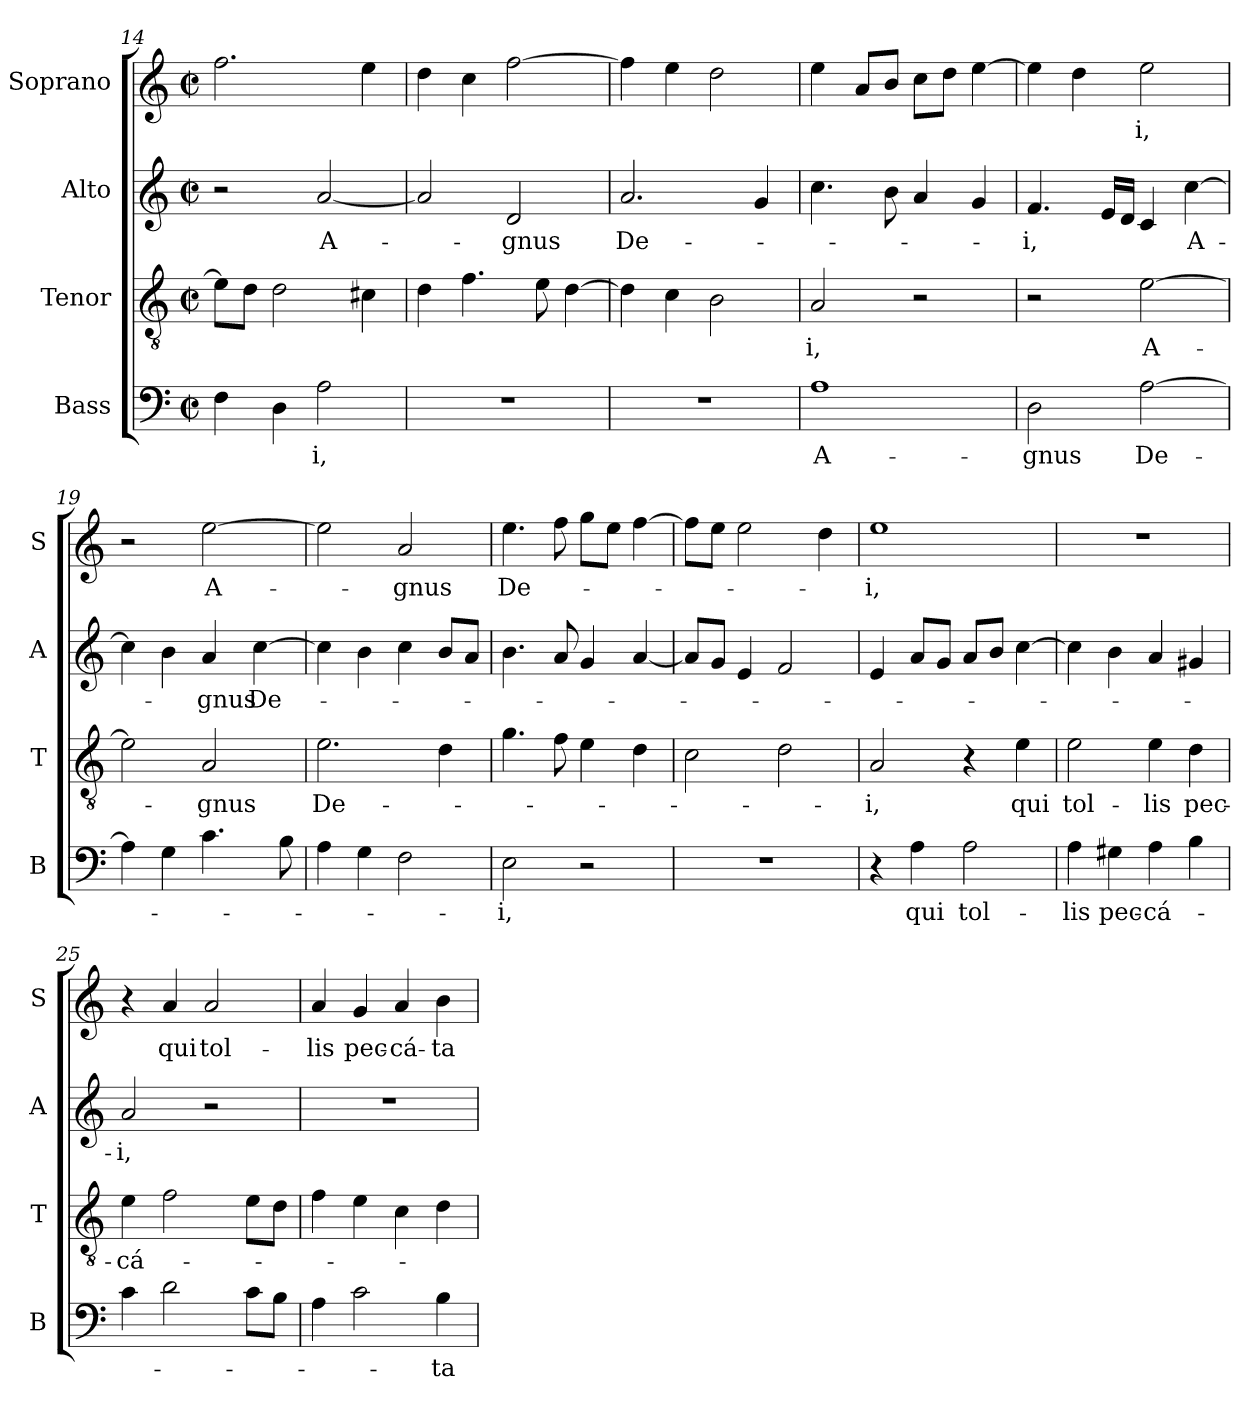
**kern	**text	**kern	**text	**kern	**text	**kern	**text
*part4	*part4	*part3	*part3	*part2	*part2	*part1	*part1
*staff4	*staff4	*staff3	*staff3	*staff2	*staff2	*staff1	*staff1
*I"Bass	*	*I"Tenor	*	*I"Alto	*	*I"Soprano	*
*I'B	*	*I'T	*	*I'A	*	*I'S	*
*clefF4	*	*clefGv2	*	*clefG2	*	*clefG2	*
*k[]	*	*k[]	*	*k[]	*	*k[]	*
*a:	*	*a:	*	*a:	*	*a:	*
*M2/2	*	*M2/2	*	*M2/2	*	*M2/2	*
*met(c|)	*	*met(c|)	*	*met(c|)	*	*met(c|)	*
=14	=14	=14	=14	=14	=14	=14	=14
4F\	.	8e\L]	.	2r	.	2.ff\	.
.	.	8d\J	.	.	.	.	.
4D\	.	2d\	.	.	.	.	.
!	!LO:LY:b	!	!	!	!LO:LY:b	!	!
2A\	-i,	.	.	[2a/	A-	.	.
.	.	4c#X\	.	.	.	4ee\	.
=15	=15	=15	=15	=15	=15	=15	=15
1r	.	4d\	.	2a/]	.	4dd\	.
.	.	4.f\	.	.	.	4cc\	.
!	!	!	!	!	!LO:LY:b	!	!
.	.	.	.	2d/	-gnus	[2ff\	.
.	.	8e\	.	.	.	.	.
.	.	[4d\	.	.	.	.	.
=16	=16	=16	=16	=16	=16	=16	=16
!	!	!	!	!	!LO:LY:b	!	!
1r	.	4d\]	.	2.a/	De-	4ff\]	.
.	.	4c\	.	.	.	4ee\	.
.	.	2B\	.	.	.	2dd\	.
.	.	.	.	4g/	.	.	.
=17	=17	=17	=17	=17	=17	=17	=17
!	!LO:LY:b	!	!LO:LY:b	!	!	!	!
1A	A-	2A/	-i,	4.cc\	.	4ee\	.
.	.	.	.	.	.	8a/L	.
.	.	.	.	8b\	.	8b/J	.
.	.	2r	.	4a/	.	8cc\L	.
.	.	.	.	.	.	8dd\J	.
.	.	.	.	4g/	.	[4ee\	.
=18	=18	=18	=18	=18	=18	=18	=18
!	!LO:LY:b	!	!	!	!LO:LY:b	!	!
2D\	-gnus	2r	.	4.f/	-i,	4ee\]	.
.	.	.	.	.	.	4dd\	.
.	.	.	.	16e/LL	.	.	.
.	.	.	.	16d/JJ	.	.	.
!	!LO:LY:b	!	!LO:LY:b	!	!	!	!LO:LY:b
[2A\	De-	[2e\	A-	4c/	.	2ee\	-i,
!	!	!	!	!	!LO:LY:b	!	!
.	.	.	.	[4cc\	A-	.	.
!!LO:LB:g=z
=19	=19	=19	=19	=19	=19	=19	=19
4A\]	.	2e\]	.	4cc\]	.	2r	.
4G\	.	.	.	4b\	.	.	.
!	!	!	!LO:LY:b	!	!LO:LY:b	!	!LO:LY:b
4.c\	.	2A/	-gnus	4a/	-gnus	[2ee\	A-
!	!	!	!	!	!LO:LY:b	!	!
.	.	.	.	[4cc\	De-	.	.
8B\	.	.	.	.	.	.	.
=20	=20	=20	=20	=20	=20	=20	=20
!	!	!	!LO:LY:b	!	!	!	!
4A\	.	2.e\	De-	4cc\]	.	2ee\]	.
4G\	.	.	.	4b\	.	.	.
!	!	!	!	!	!	!	!LO:LY:b
2F\	.	.	.	4cc\	.	2a/	-gnus
.	.	4d\	.	8b/L	.	.	.
.	.	.	.	8a/J	.	.	.
=21	=21	=21	=21	=21	=21	=21	=21
!	!LO:LY:b	!	!	!	!	!	!LO:LY:b
2E\	-i,	4.g\	.	4.b\	.	4.ee\	De-
.	.	8f\	.	8a/	.	8ff\	.
2r	.	4e\	.	4g/	.	8gg\L	.
.	.	.	.	.	.	8ee\J	.
.	.	4d\	.	[4a/	.	[4ff\	.
=22	=22	=22	=22	=22	=22	=22	=22
1r	.	2c\	.	8a/L]	.	8ff\L]	.
.	.	.	.	8g/J	.	8ee\J	.
.	.	.	.	4e/	.	2ee\	.
.	.	2d\	.	2f/	.	.	.
.	.	.	.	.	.	4dd\	.
=23	=23	=23	=23	=23	=23	=23	=23
!	!	!	!LO:LY:b	!	!	!	!LO:LY:b
4r	.	2A/	-i,	4e/	.	1ee	-i,
!	!LO:LY:b	!	!	!	!	!	!
4A\	qui	.	.	8a/L	.	.	.
.	.	.	.	8g/J	.	.	.
!	!LO:LY:b	!	!	!	!	!	!
2A\	tol-	4r	.	8a/L	.	.	.
.	.	.	.	8b/J	.	.	.
!	!	!	!LO:LY:b	!	!	!	!
.	.	4e\	qui	[4cc\	.	.	.
=24	=24	=24	=24	=24	=24	=24	=24
!	!LO:LY:b	!	!LO:LY:b	!	!	!	!
4A\	-lis	2e\	tol-	4cc\]	.	1r	.
!	!LO:LY:b	!	!	!	!	!	!
4G#X\	pec-	.	.	4b\	.	.	.
!	!LO:LY:b	!	!LO:LY:b	!	!	!	!
4A\	-cá-	4e\	-lis	4a/	.	.	.
!	!	!	!LO:LY:b	!	!	!	!
4B\	.	4d\	pec-	4g#X/	.	.	.
!!LO:LB:g=z
=25	=25	=25	=25	=25	=25	=25	=25
!	!	!	!LO:LY:b	!	!LO:LY:b	!	!
4c\	.	4e\	-cá-	2a/	-i,	4r	.
!	!	!	!	!	!	!	!LO:LY:b
2d\	.	2f\	.	.	.	4a/	qui
!	!	!	!	!	!	!	!LO:LY:b
.	.	.	.	2r	.	2a/	tol-
8c\L	.	8e\L	.	.	.	.	.
8B\J	.	8d\J	.	.	.	.	.
=26	=26	=26	=26	=26	=26	=26	=26
!	!	!	!	!	!	!	!LO:LY:b
4A\	.	4f\	.	1r	.	4a/	-lis
!	!	!	!	!	!	!	!LO:LY:b
2c\	.	4e\	.	.	.	4g/	pec-
!	!	!	!	!	!	!	!LO:LY:b
.	.	4c\	.	.	.	4a/	-cá-
!	!LO:LY:b	!	!	!	!	!	!LO:LY:b
4B\	-ta	4d\	.	.	.	4b\	-ta
=	=	=	=	=	=	=	=
*-	*-	*-	*-	*-	*-	*-	*-
